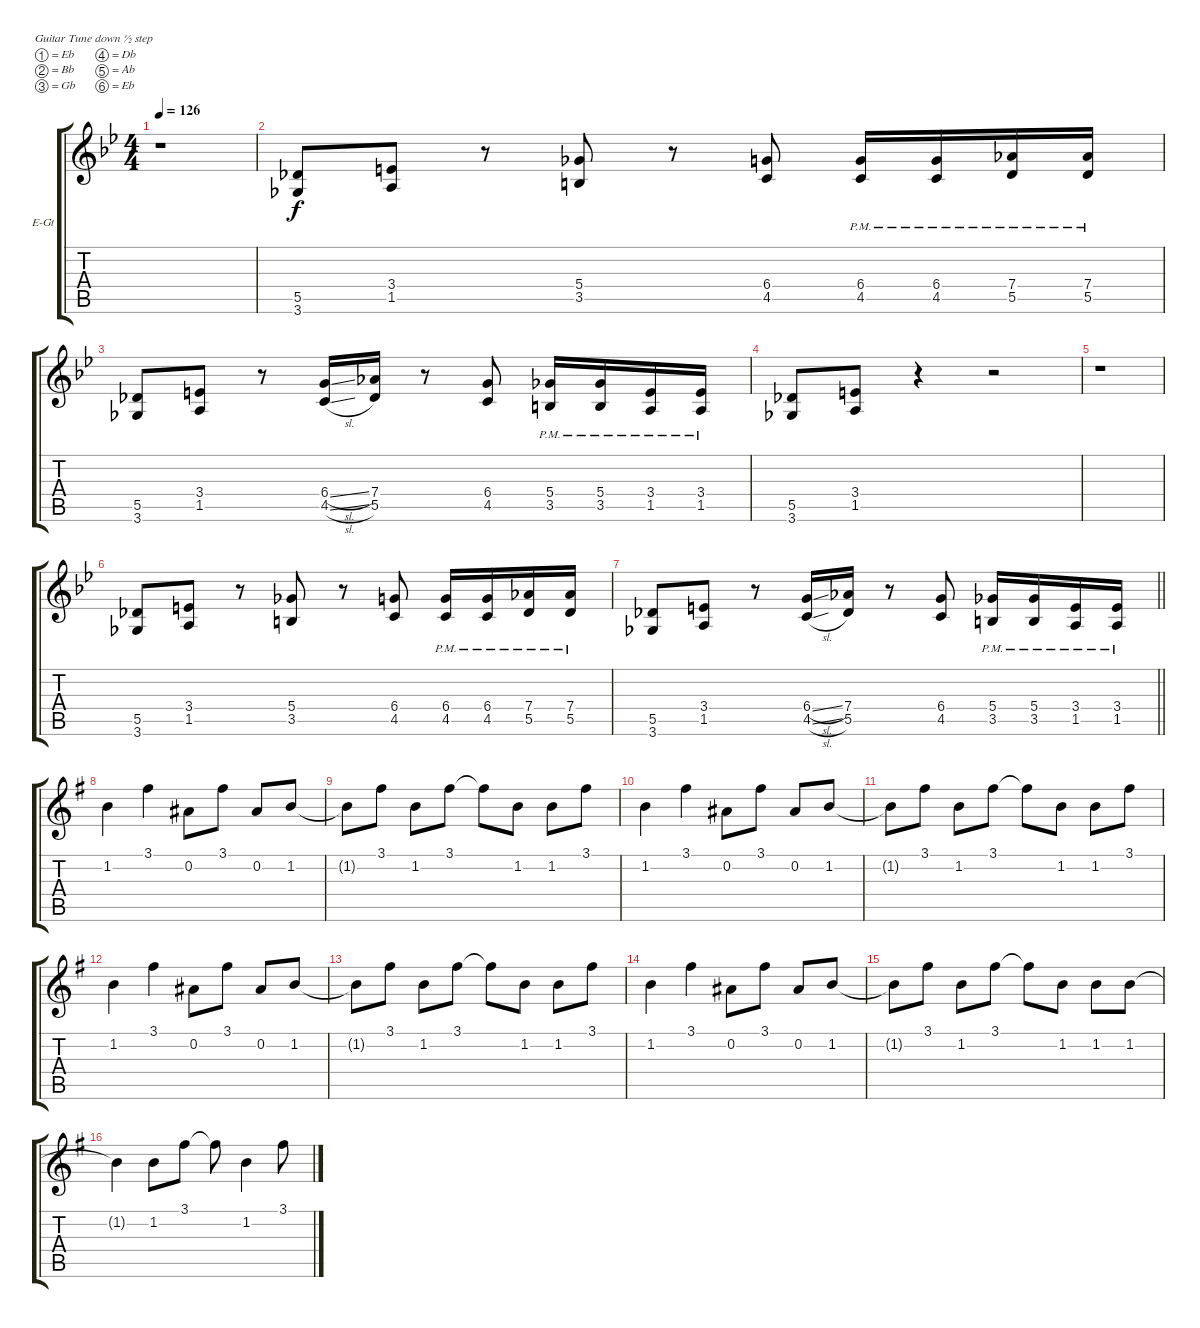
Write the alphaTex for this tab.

\bracketExtendMode groupsimilarinstruments
\firstSystemTrackNameOrientation horizontal
\otherSystemsTrackNameOrientation horizontal
\track ("Untitled" "E-Gt") {instrument distortionguitar}
\staff {score tabs}
\tuning (Eb4 Bb3 Gb3 Db3 Ab2 Eb2)
\ts (4 4)
\tempo 126
\clef g2
\ks bb
r.1{dy f} |
(5.5 3.6).8 (3.4 1.5).8 r.8 (5.4 3.5).8 r.8 (6.4 4.5).8 (6.4{pm} 4.5{pm}).16 (6.4{pm} 4.5{pm}).16 (7.4{pm} 5.5{pm}).16 (7.4{pm} 5.5{pm}).16 |
(5.5 3.6).8 (3.4 1.5).8 r.8 (6.4{sl} 4.5{sl}).16 (7.4 5.5).16 r.8 (6.4 4.5).8 (5.4{pm} 3.5{pm}).16 (5.4{pm} 3.5{pm}).16 (3.4{pm} 1.5{pm}).16 (3.4{pm} 1.5{pm}).16 |
(5.5 3.6).8 (3.4 1.5).8 r.4 r.2 |
r.1 |
(5.5 3.6).8 (3.4 1.5).8 r.8 (5.4 3.5).8 r.8 (6.4 4.5).8 (6.4{pm} 4.5{pm}).16 (6.4{pm} 4.5{pm}).16 (7.4{pm} 5.5{pm}).16 (7.4{pm} 5.5{pm}).16 |
\barLineRight lightlight
(5.5 3.6).8 (3.4 1.5).8 r.8 (6.4{sl} 4.5{sl}).16 (7.4 5.5).16 r.8 (6.4 4.5).8 (5.4{pm} 3.5{pm}).16 (5.4{pm} 3.5{pm}).16 (3.4{pm} 1.5{pm}).16 (3.4{pm} 1.5{pm}).16 |
\section ("" " ")
\ks g
1.2.4 3.1.4 0.2.8 3.1.8 0.2.8 1.2.8 |
1.2{t}.8 3.1.8 1.2.8 3.1.8 3.1{t}.8 1.2.8 1.2.8 3.1.8 |
1.2.4 3.1.4 0.2.8 3.1.8 0.2.8 1.2.8 |
1.2{t}.8 3.1.8 1.2.8 3.1.8 3.1{t}.8 1.2.8 1.2.8 3.1.8 |
1.2.4 3.1.4 0.2.8 3.1.8 0.2.8 1.2.8 |
1.2{t}.8 3.1.8 1.2.8 3.1.8 3.1{t}.8 1.2.8 1.2.8 3.1.8 |
1.2.4 3.1.4 0.2.8 3.1.8 0.2.8 1.2.8 |
1.2{t}.8 3.1.8 1.2.8 3.1.8 3.1{t}.8 1.2.8 1.2.8 1.2.8 |
1.2{t}.4 1.2.8 3.1.8 3.1{t}.8 1.2.4 3.1.8
